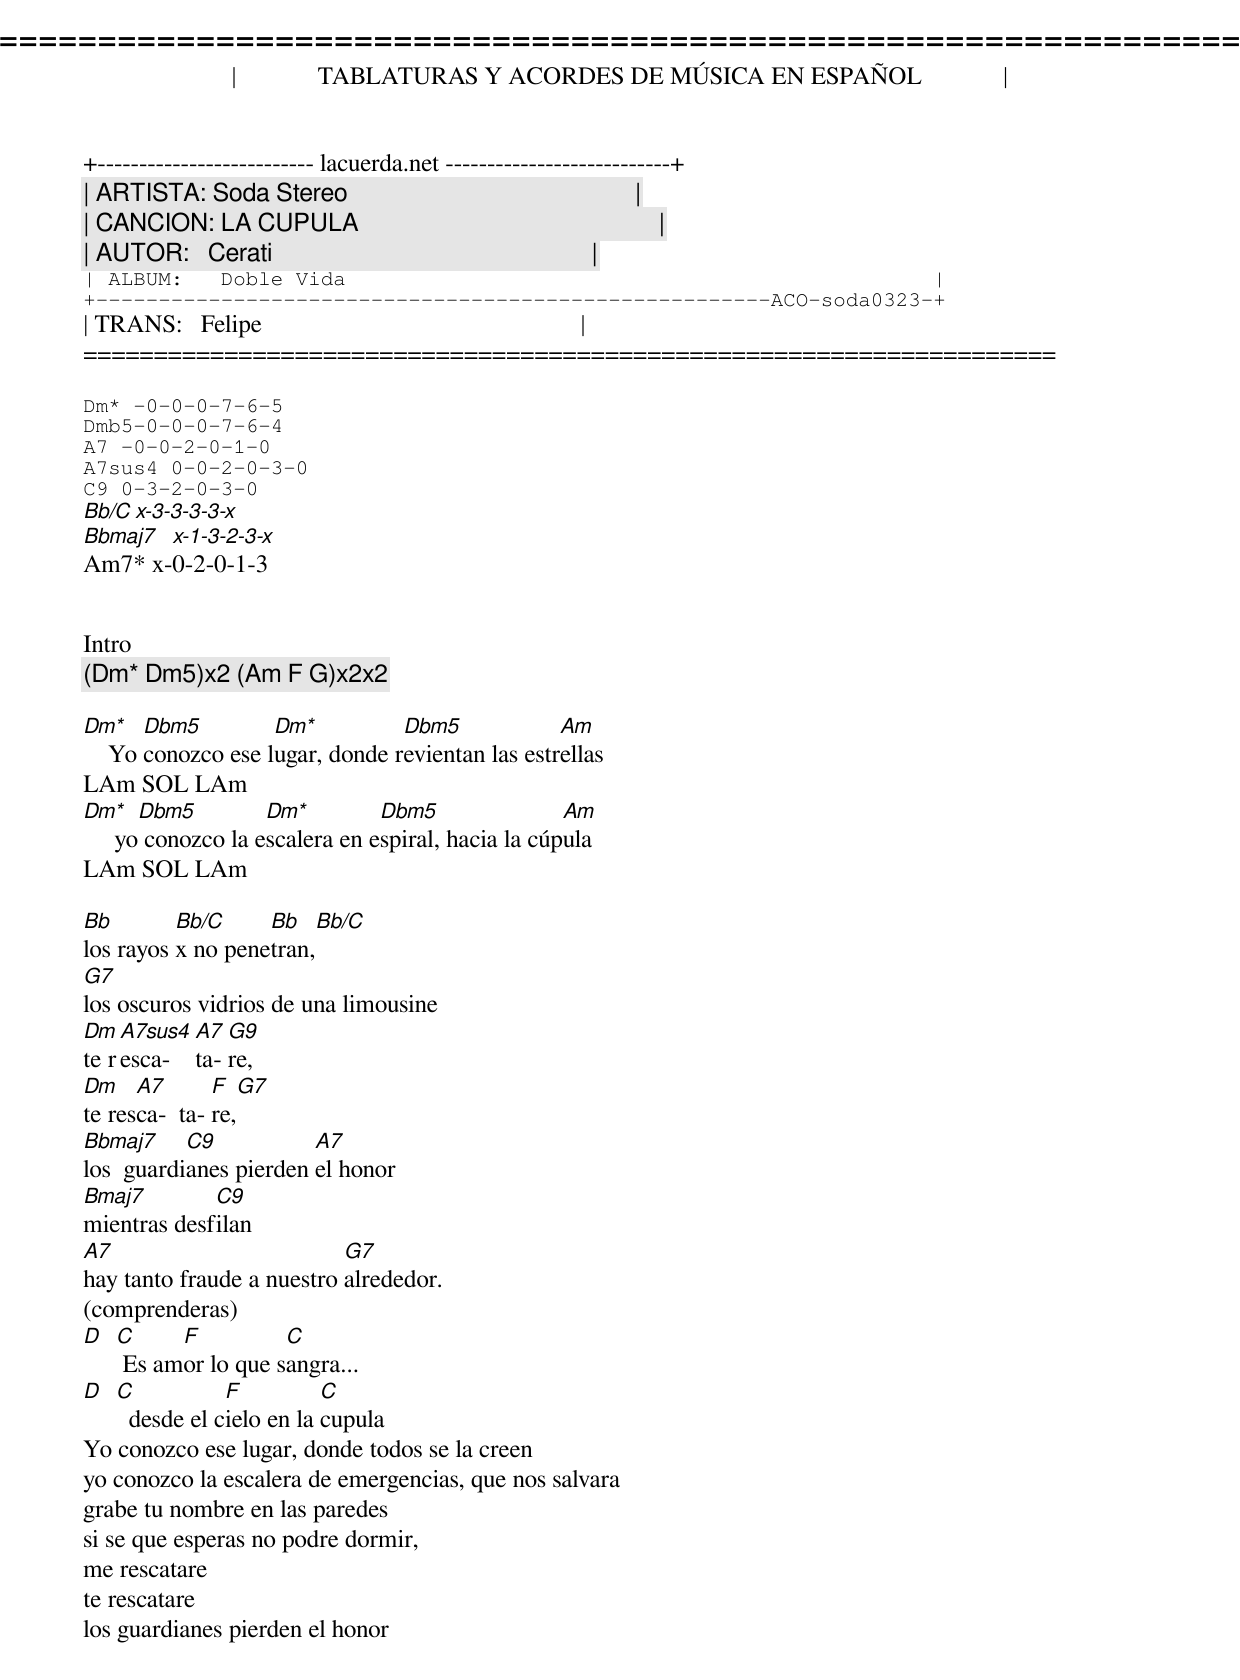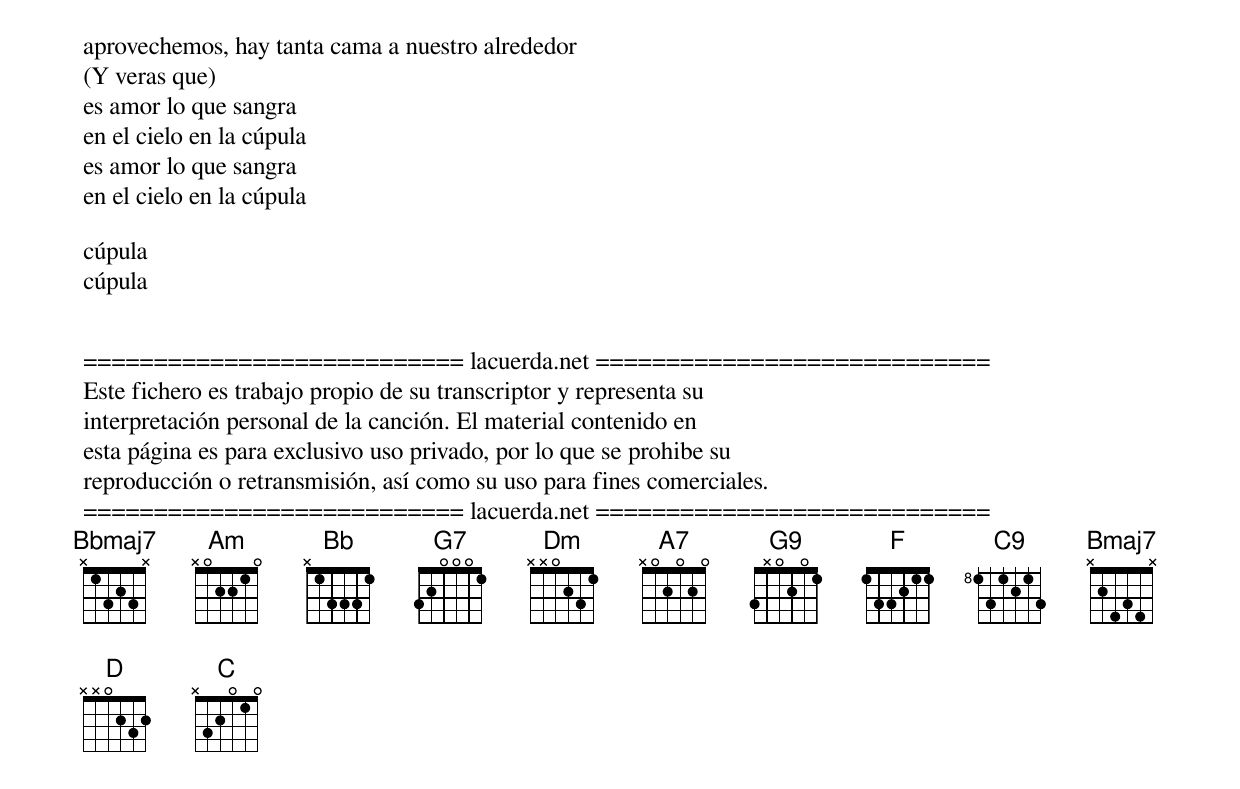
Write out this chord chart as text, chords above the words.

=====================================================================
|             TABLATURAS Y ACORDES DE MÚSICA EN ESPAÑOL             |
+-------------------------- lacuerda.net ---------------------------+
| ARTISTA: Soda Stereo                                              |
| CANCION: LA CUPULA                                                |
| AUTOR:   Cerati                                                   |
| ALBUM:   Doble Vida                                               |
+------------------------------------------------------ACO-soda0323-+
| TRANS:   Felipe                                                   |
=====================================================================

Dm* -0-0-0-7-6-5
Dmb5-0-0-0-7-6-4
A7 -0-0-2-0-1-0
A7sus4 0-0-2-0-3-0
C9 0-3-2-0-3-0
Bb/C x-3-3-3-3-x
Bbmaj7 x-1-3-2-3-x
Am7* x-0-2-0-1-3


Intro
[(Dm* Dm5)x2 (Am F G)x2]x2

Dm*    Dbm5         Dm*          Dbm5             Am
    Yo conozco ese lugar, donde revientan las estrellas
LAm SOL LAm
Dm*    Dbm5         Dm*         Dbm5                Am
     yo conozco la escalera en espiral, hacia la cúpula
LAm SOL LAm

Bb        Bb/C     Bb   Bb/C
los rayos x no penetran,
G7
los oscuros vidrios de una limousine
Dm  A7sus4   A7  G9
te resca-    ta- re,
Dm    A7       F    G7
te resca-  ta- re,
Bbmaj7     C9           A7
los  guardianes pierden el honor
Bmaj7        C9
mientras desfilan
A7                         G7
hay tanto fraude a nuestro alrededor.
(comprenderas)
D C     F          C
   Es amor lo que sangra...
D C           F          C
    desde el cielo en la cupula
Yo conozco ese lugar, donde todos se la creen
yo conozco la escalera de emergencias, que nos salvara
grabe tu nombre en las paredes
si se que esperas no podre dormir,
me rescatare
te rescatare
los guardianes pierden el honor
aprovechemos, hay tanta cama a nuestro alrededor
(Y veras que)
es amor lo que sangra
en el cielo en la cúpula
es amor lo que sangra
en el cielo en la cúpula

cúpula
cúpula


=========================== lacuerda.net ============================
Este fichero es trabajo propio de su transcriptor y representa su
interpretación personal de la canción. El material contenido en
esta página es para exclusivo uso privado, por lo que se prohibe su
reproducción o retransmisión, así como su uso para fines comerciales.
=========================== lacuerda.net ============================
